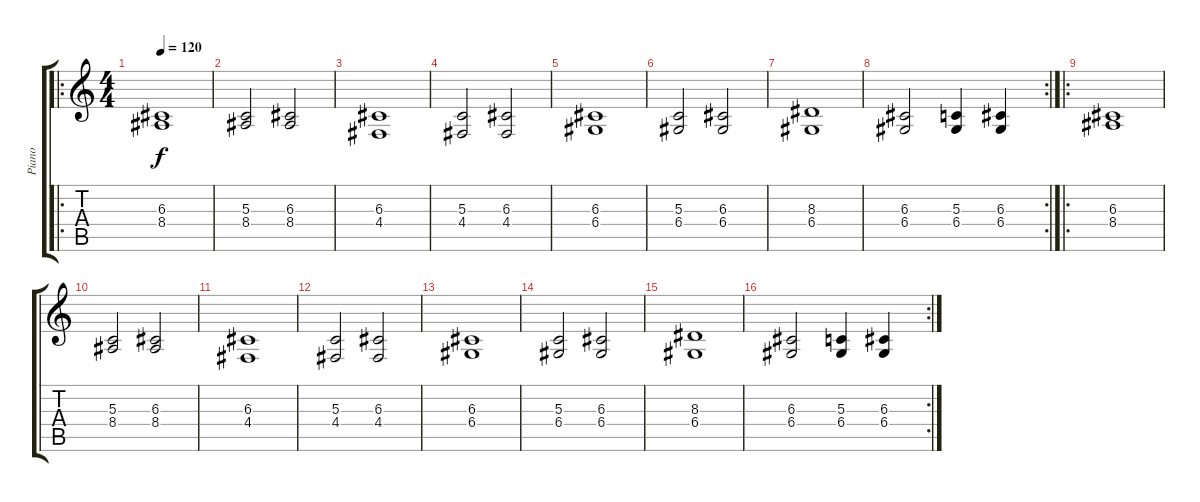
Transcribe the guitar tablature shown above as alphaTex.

\track ("Piano" "Piano") {instrument acousticgrandpiano}
\staff {score tabs}
\tuning (E4 B3 G3 D3 A2 E2) {hide}
\ro
\ts (4 4)
\tempo 120
\clef g2
\ks c
(6.3 8.4).1{dy f instrument acousticgrandpiano} |
(5.3 8.4).2 (6.3 8.4).2 |
(6.3 4.4).1 |
(5.3 4.4).2 (6.3 4.4).2 |
(6.3 6.4).1 |
(5.3 6.4).2 (6.3 6.4).2 |
(8.3 6.4).1 |
\rc 2
(6.3 6.4).2 (5.3 6.4).4 (6.3 6.4).4 |
\ro
(6.3 8.4).1 |
(5.3 8.4).2 (6.3 8.4).2 |
(6.3 4.4).1 |
(5.3 4.4).2 (6.3 4.4).2 |
(6.3 6.4).1 |
(5.3 6.4).2 (6.3 6.4).2 |
(8.3 6.4).1 |
\rc 2
(6.3 6.4).2 (5.3 6.4).4 (6.3 6.4).4
